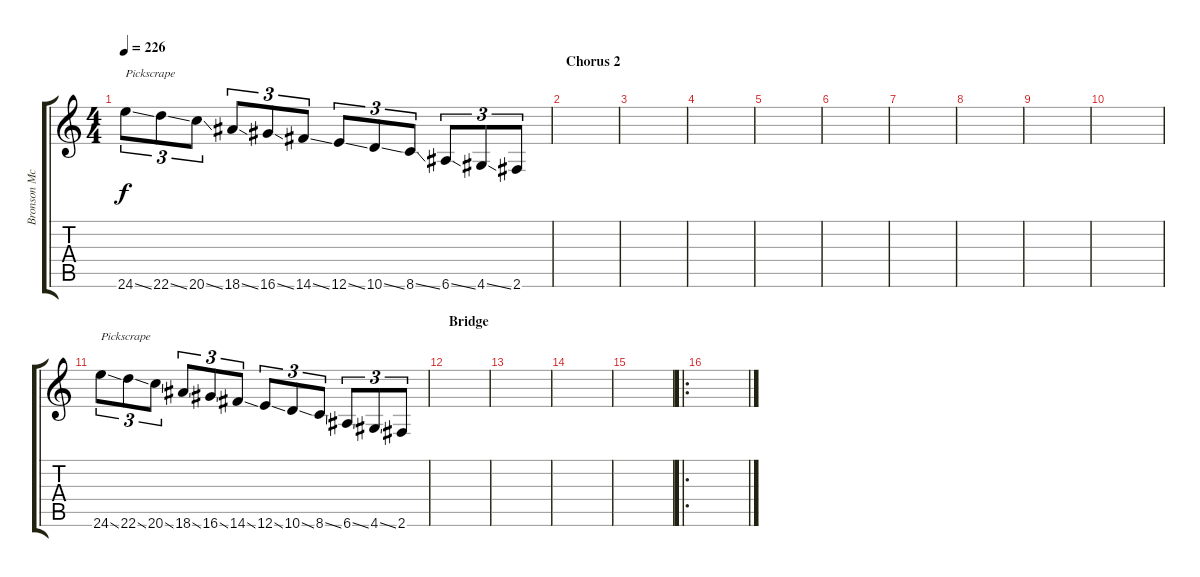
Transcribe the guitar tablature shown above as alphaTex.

\track ("Bronson McDowall (Guitar Fills)" "Bronson Mc") {instrument distortionguitar}
\staff {score tabs}
\tuning (E4 B3 G3 D3 A2 E2) {hide}
\ts (4 4)
\tempo 226
\clef g2
\ks c
24.6{ss}.8{tu (3 2) txt "Pickscrape" dy f} 22.6{ss}.8{tu (3 2)} 20.6{ss}.8{tu (3 2)} 18.6{ss}.8{tu (3 2)} 16.6{ss}.8{tu (3 2)} 14.6{ss}.8{tu (3 2)} 12.6{ss}.8{tu (3 2)} 10.6{ss}.8{tu (3 2)} 8.6{ss}.8{tu (3 2)} 6.6{ss}.8{tu (3 2)} 4.6{ss}.8{tu (3 2)} 2.6.8{tu (3 2)} |
\section ("" "Chorus 2")
|
|
|
|
|
|
|
|
|
24.6{ss}.8{tu (3 2) txt "Pickscrape"} 22.6{ss}.8{tu (3 2)} 20.6{ss}.8{tu (3 2)} 18.6{ss}.8{tu (3 2)} 16.6{ss}.8{tu (3 2)} 14.6{ss}.8{tu (3 2)} 12.6{ss}.8{tu (3 2)} 10.6{ss}.8{tu (3 2)} 8.6{ss}.8{tu (3 2)} 6.6{ss}.8{tu (3 2)} 4.6{ss}.8{tu (3 2)} 2.6.8{tu (3 2)} |
\section ("" "Bridge")
|
|
|
|
\ro
